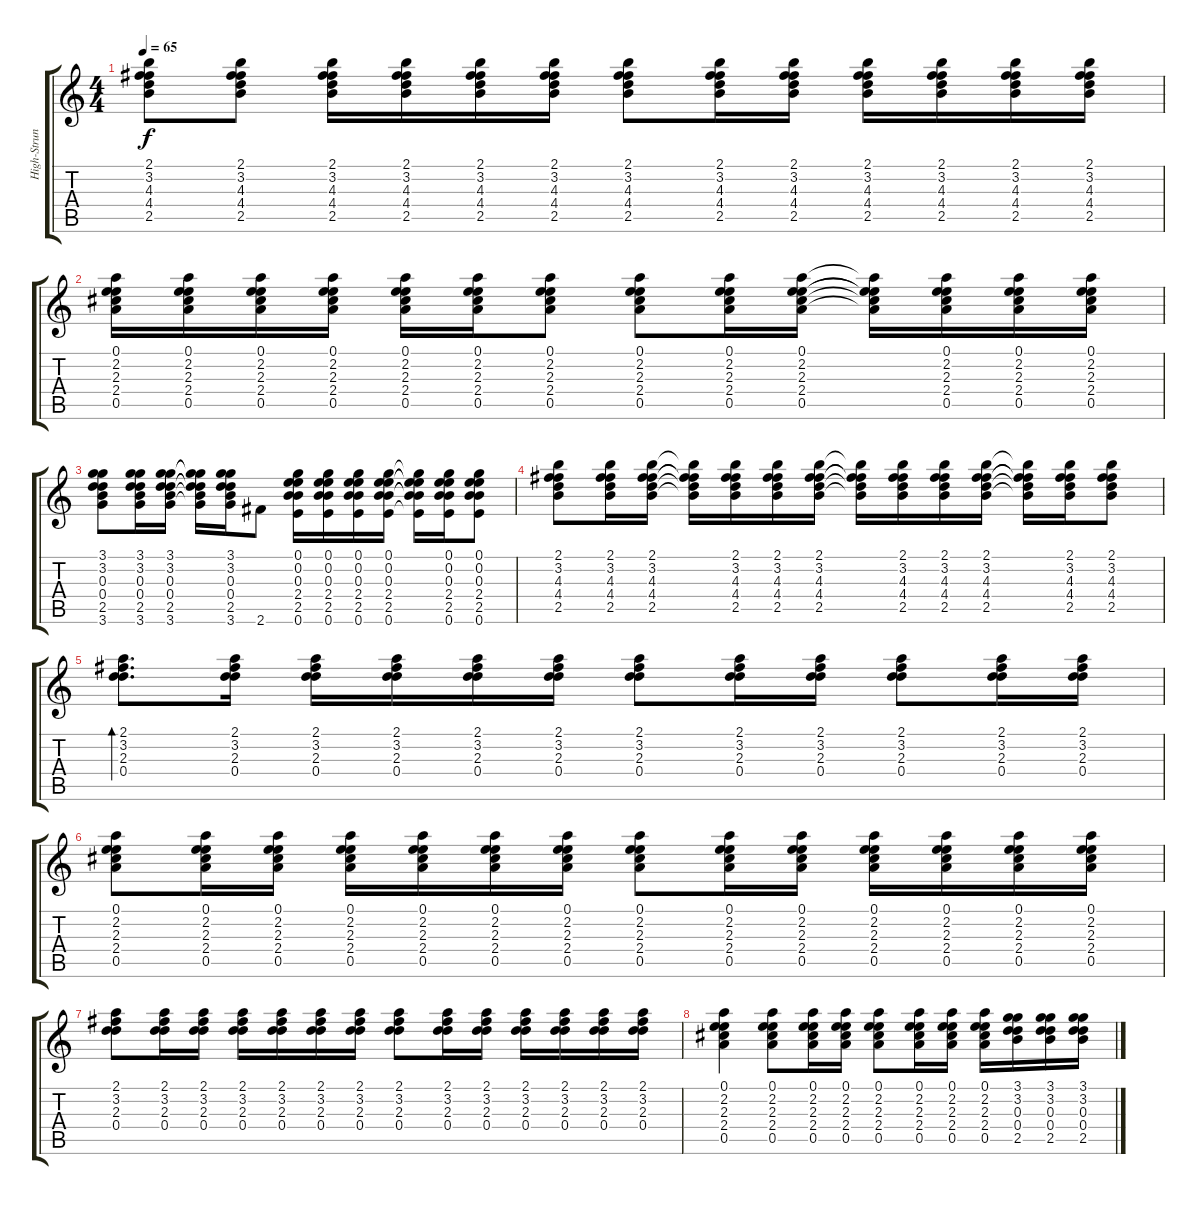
\track ("High-Strung Acoustic" "High-Strun") {instrument acousticguitarsteel}
\staff {score tabs}
\tuning (E4 B3 G4 D4 A3 E3) {hide}
\ts (4 4)
\tempo 65
\clef g2
\ks c
(2.1 3.2 4.3 4.4 2.5).8{dy f} (2.1 3.2 4.3 4.4 2.5).8 (2.1 3.2 4.3 4.4 2.5).16 (2.1 3.2 4.3 4.4 2.5).16 (2.1 3.2 4.3 4.4 2.5).16 (2.1 3.2 4.3 4.4 2.5).16 (2.1 3.2 4.3 4.4 2.5).8 (2.1 3.2 4.3 4.4 2.5).16 (2.1 3.2 4.3 4.4 2.5).16 (2.1 3.2 4.3 4.4 2.5).16 (2.1 3.2 4.3 4.4 2.5).16 (2.1 3.2 4.3 4.4 2.5).16 (2.1 3.2 4.3 4.4 2.5).16 |
(0.1 2.2 2.3 2.4 0.5).16 (0.1 2.2 2.3 2.4 0.5).16 (0.1 2.2 2.3 2.4 0.5).16 (0.1 2.2 2.3 2.4 0.5).16 (0.1 2.2 2.3 2.4 0.5).16 (0.1 2.2 2.3 2.4 0.5).16 (0.1 2.2 2.3 2.4 0.5).8 (0.1 2.2 2.3 2.4 0.5).8 (0.1 2.2 2.3 2.4 0.5).16 (0.1 2.2 2.3 2.4 0.5).16 (0.1{t} 2.2{t} 2.3{t} 2.4{t} 0.5{t}).16 (0.1 2.2 2.3 2.4 0.5).16 (0.1 2.2 2.3 2.4 0.5).16 (0.1 2.2 2.3 2.4 0.5).16 |
(3.1 3.2 0.3 0.4 2.5 3.6).8 (3.1 3.2 0.3 0.4 2.5 3.6).16 (3.1 3.2 0.3 0.4 2.5 3.6).16 (3.1{t} 3.2{t} 0.3{t} 0.4{t} 2.5{t} 3.6{t}).16 (3.1 3.2 0.3 0.4 2.5 3.6).16 2.6.8 (0.1 0.2 0.3 2.4 2.5 0.6).16 (0.1 0.2 0.3 2.4 2.5 0.6).16 (0.1 0.2 0.3 2.4 2.5 0.6).16 (0.1 0.2 0.3 2.4 2.5 0.6).16 (0.1{t} 0.2{t} 0.3{t} 2.4{t} 2.5{t} 0.6{t}).16 (0.1 0.2 0.3 2.4 2.5 0.6).16 (0.1 0.2 0.3 2.4 2.5 0.6).8 |
(2.1 3.2 4.3 4.4 2.5).8 (2.1 3.2 4.3 4.4 2.5).16 (2.1 3.2 4.3 4.4 2.5).16 (2.1{t} 3.2{t} 4.3{t} 4.4{t} 2.5{t}).16 (2.1 3.2 4.3 4.4 2.5).16 (2.1 3.2 4.3 4.4 2.5).16 (2.1 3.2 4.3 4.4 2.5).16 (2.1{t} 3.2{t} 4.3{t} 4.4{t} 2.5{t}).16 (2.1 3.2 4.3 4.4 2.5).16 (2.1 3.2 4.3 4.4 2.5).16 (2.1 3.2 4.3 4.4 2.5).16 (2.1{t} 3.2{t} 4.3{t} 4.4{t} 2.5{t}).16 (2.1 3.2 4.3 4.4 2.5).16 (2.1 3.2 4.3 4.4 2.5).8 |
(2.1 3.2 2.3 0.4).8{d bd 60 volume 10} (2.1 3.2 2.3 0.4).16 (2.1 3.2 2.3 0.4).16 (2.1 3.2 2.3 0.4).16 (2.1 3.2 2.3 0.4).16 (2.1 3.2 2.3 0.4).16 (2.1 3.2 2.3 0.4).8 (2.1 3.2 2.3 0.4).16 (2.1 3.2 2.3 0.4).16 (2.1 3.2 2.3 0.4).8 (2.1 3.2 2.3 0.4).16 (2.1 3.2 2.3 0.4).16 |
(0.1 2.2 2.3 2.4 0.5).8 (0.1 2.2 2.3 2.4 0.5).16 (0.1 2.2 2.3 2.4 0.5).16 (0.1 2.2 2.3 2.4 0.5).16 (0.1 2.2 2.3 2.4 0.5).16 (0.1 2.2 2.3 2.4 0.5).16 (0.1 2.2 2.3 2.4 0.5).16 (0.1 2.2 2.3 2.4 0.5).8 (0.1 2.2 2.3 2.4 0.5).16 (0.1 2.2 2.3 2.4 0.5).16 (0.1 2.2 2.3 2.4 0.5).16 (0.1 2.2 2.3 2.4 0.5).16 (0.1 2.2 2.3 2.4 0.5).16 (0.1 2.2 2.3 2.4 0.5).16 |
(2.1 3.2 2.3 0.4).8 (2.1 3.2 2.3 0.4).16 (2.1 3.2 2.3 0.4).16 (2.1 3.2 2.3 0.4).16 (2.1 3.2 2.3 0.4).16 (2.1 3.2 2.3 0.4).16 (2.1 3.2 2.3 0.4).16 (2.1 3.2 2.3 0.4).8 (2.1 3.2 2.3 0.4).16 (2.1 3.2 2.3 0.4).16 (2.1 3.2 2.3 0.4).16 (2.1 3.2 2.3 0.4).16 (2.1 3.2 2.3 0.4).16 (2.1 3.2 2.3 0.4).16 |
(0.1 2.2 2.3 2.4 0.5).4 (0.1 2.2 2.3 2.4 0.5).8 (0.1 2.2 2.3 2.4 0.5).16 (0.1 2.2 2.3 2.4 0.5).16 (0.1 2.2 2.3 2.4 0.5).8 (0.1 2.2 2.3 2.4 0.5).16 (0.1 2.2 2.3 2.4 0.5).16 (0.1 2.2 2.3 2.4 0.5).16 (3.1 3.2 0.3 0.4 2.5).16 (3.1 3.2 0.3 0.4 2.5).16 (3.1 3.2 0.3 0.4 2.5).16
